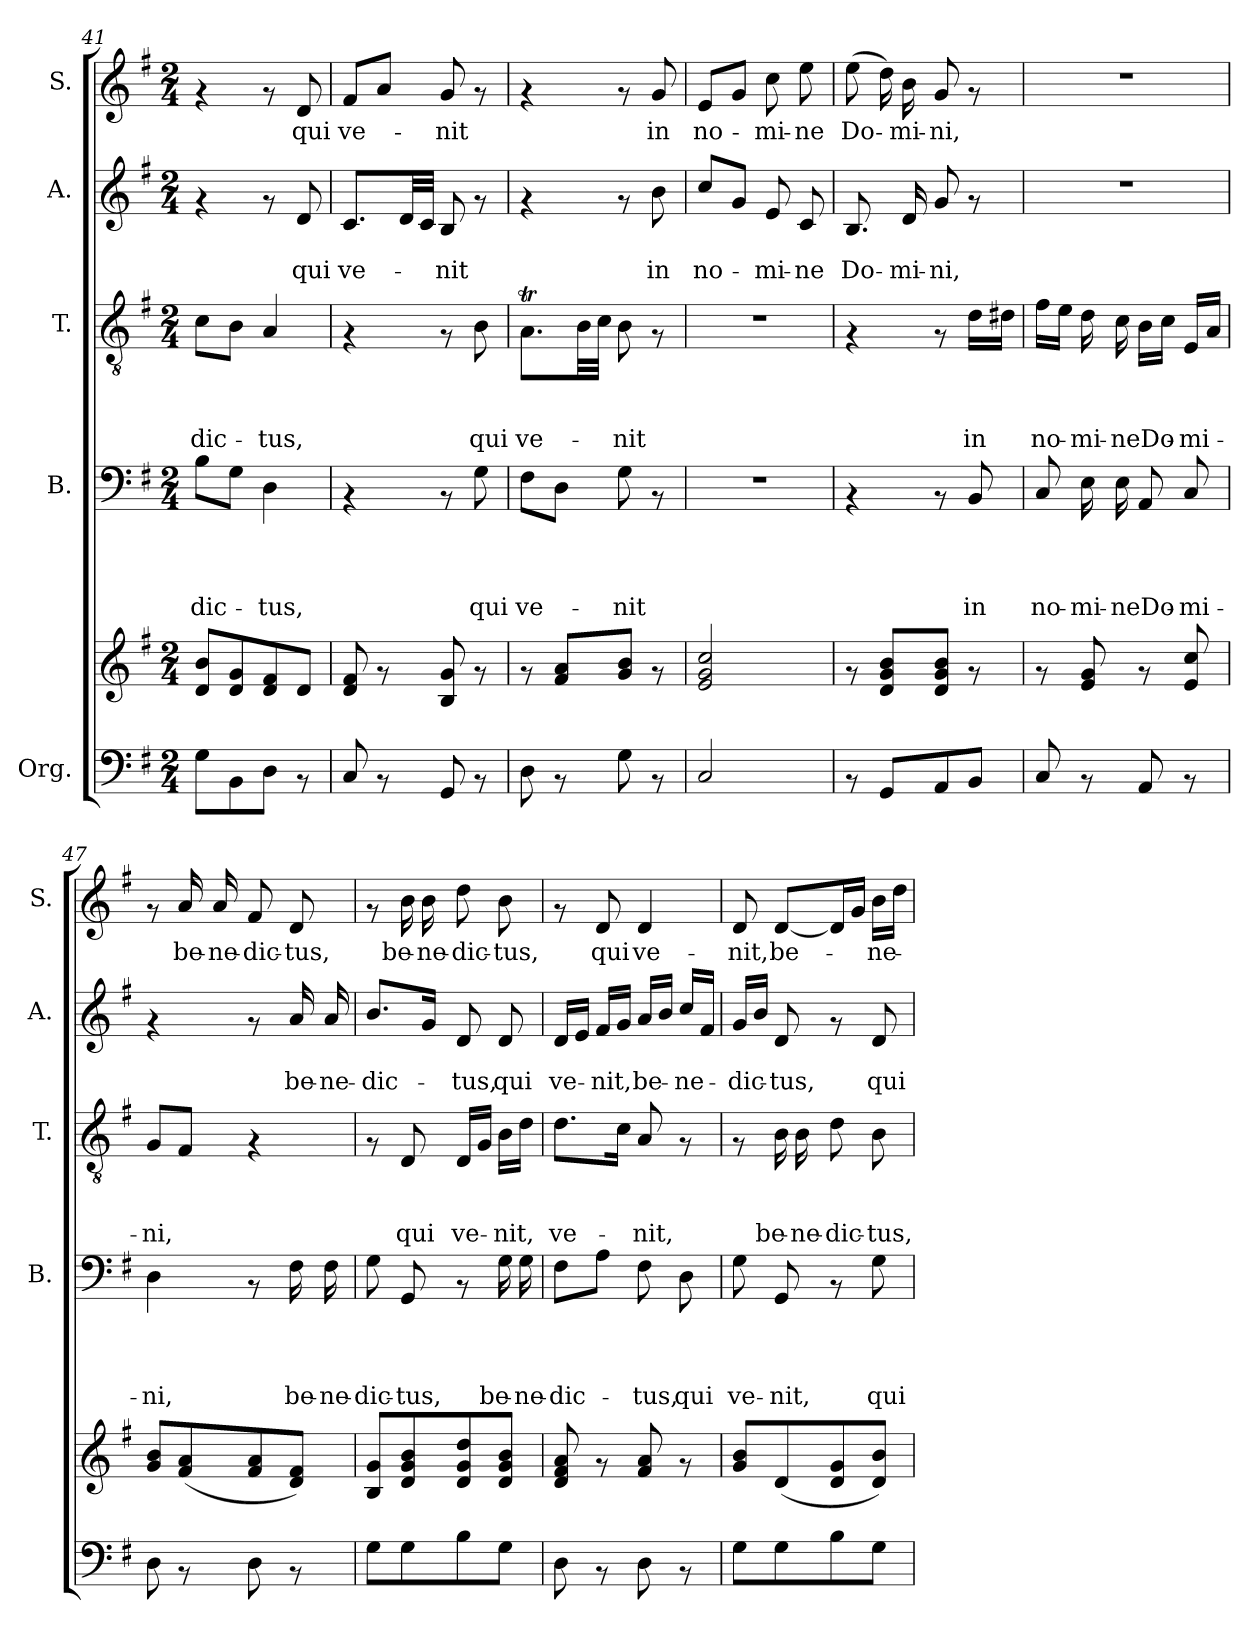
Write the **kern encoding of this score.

**kern	**kern	**kern	**text	**text	**text	**text	**kern	**text	**text	**text	**kern	**text	**text	**kern	**text
*part5	*part5	*part4	*part4	*part4	*part4	*part4	*part3	*part3	*part3	*part3	*part2	*part2	*part2	*part1	*part1
*staff6	*staff5	*staff4	*staff4	*staff4	*staff4	*staff4	*staff3	*staff3	*staff3	*staff3	*staff2	*staff2	*staff2	*staff1	*staff1
*I"Org.	*	*I"B.	*	*	*	*	*I"T.	*	*	*	*I"A.	*	*	*I"S.	*
*	*	*I'B.	*	*	*	*	*I'T.	*	*	*	*I'A.	*	*	*I'S.	*
!!LO:LB:g=z
*clefF4	*clefG2	*clefF4	*	*	*	*	*clefGv2	*	*	*	*clefG2	*	*	*clefG2	*
*k[f#]	*k[f#]	*k[f#]	*	*	*	*	*k[f#]	*	*	*	*k[f#]	*	*	*k[f#]	*
*G:	*G:	*G:	*	*	*	*	*G:	*	*	*	*G:	*	*	*G:	*
*M2/4	*M2/4	*M2/4	*	*	*	*	*M2/4	*	*	*	*M2/4	*	*	*M2/4	*
=41	=41	=41	=41	=41	=41	=41	=41	=41	=41	=41	=41	=41	=41	=41	=41
!	!	!	!	!	!	!LO:LY:b	!	!	!	!LO:LY:b	!	!	!	!	!
8G\L	8d/ 8b/L	8B\L	.	.	.	-dic-	8c\L	.	.	-dic-	4rf	.	.	4rf	.
8BB\	8d/ 8g/	8G\J	.	.	.	.	8B\J	.	.	.	.	.	.	.	.
!	!	!	!	!	!	!LO:LY:b	!	!	!	!LO:LY:b	!	!	!	!	!
8D\J	8d/ 8f#/	4D\	.	.	.	-tus,	4A/	.	.	-tus,	8rf	.	.	8rf	.
!	!	!	!	!	!	!	!	!	!	!	!	!	!LO:LY:b	!	!LO:LY:b
8rAA	8d/J	.	.	.	.	.	.	.	.	.	8d/	.	qui	8d/	qui
=42	=42	=42	=42	=42	=42	=42	=42	=42	=42	=42	=42	=42	=42	=42	=42
!	!	!	!	!	!	!	!	!	!	!	!	!	!LO:LY:b	!	!LO:LY:b
8C/	8d/ 8f#/	4rAA	.	.	.	.	4rF	.	.	.	8.c/L	.	ve-	8f#/L	ve-
8rAA	8rf	.	.	.	.	.	.	.	.	.	.	.	.	8a/J	.
.	.	.	.	.	.	.	.	.	.	.	32d/LL	.	.	.	.
.	.	.	.	.	.	.	.	.	.	.	32c/JJJ	.	.	.	.
!	!	!	!	!	!	!	!	!	!	!	!	!	!LO:LY:b	!	!LO:LY:b
8GG/	8B/ 8g/	8rAA	.	.	.	.	8rF	.	.	.	8B/	.	-nit	8g/	-nit
!	!	!	!	!	!	!LO:LY:b	!	!	!	!LO:LY:b	!	!	!	!	!
8rAA	8rf	8G\	.	.	.	qui	8B\	.	.	qui	8rf	.	.	8rf	.
=43	=43	=43	=43	=43	=43	=43	=43	=43	=43	=43	=43	=43	=43	=43	=43
!	!	!	!	!	!	!LO:LY:b	!	!	!	!LO:LY:b	!	!	!	!	!
8D\	8rf	8F#\L	.	.	.	ve-	8.AT\L	.	.	ve-	4rf	.	.	4rf	.
8rAA	8f#/ 8a/L	8D\J	.	.	.	.	.	.	.	.	.	.	.	.	.
.	.	.	.	.	.	.	32B\LL	.	.	.	.	.	.	.	.
.	.	.	.	.	.	.	32c\JJJ	.	.	.	.	.	.	.	.
!	!	!	!	!	!	!LO:LY:b	!	!	!	!LO:LY:b	!	!	!	!	!
8G\	8g/ 8b/J	8G\	.	.	.	-nit	8B\	.	.	-nit	8rf	.	.	8rf	.
!	!	!	!	!	!	!	!	!	!	!	!	!	!LO:LY:b	!	!LO:LY:b
8rAA	8rf	8rAA	.	.	.	.	8rF	.	.	.	8b\	.	in	8g/	in
=44	=44	=44	=44	=44	=44	=44	=44	=44	=44	=44	=44	=44	=44	=44	=44
!	!	!	!	!	!	!	!	!	!	!	!	!	!LO:LY:b	!	!LO:LY:b
2C/	2e/ 2g/ 2cc/	2r	.	.	.	.	2r	.	.	.	8cc/L	.	no-	8e/L	no-
.	.	.	.	.	.	.	.	.	.	.	8g/J	.	.	8g/J	.
!	!	!	!	!	!	!	!	!	!	!	!	!	!LO:LY:b	!	!LO:LY:b
.	.	.	.	.	.	.	.	.	.	.	8e/	.	-mi-	8cc\	-mi-
!	!	!	!	!	!	!	!	!	!	!	!	!	!LO:LY:b	!	!LO:LY:b
.	.	.	.	.	.	.	.	.	.	.	8c/	.	-ne	8ee\	-ne
=45	=45	=45	=45	=45	=45	=45	=45	=45	=45	=45	=45	=45	=45	=45	=45
!	!	!	!	!	!	!	!	!	!	!	!	!	!LO:LY:b	!	!LO:LY:b
8rAA	8rf	4rAA	.	.	.	.	4rF	.	.	.	8.B/	.	Do-	(>8ee\	Do-
8GG/L	8d/ 8g/ 8b/L	.	.	.	.	.	.	.	.	.	.	.	.	16dd\)	.
!	!	!	!	!	!	!	!	!	!	!	!	!	!LO:LY:b	!	!LO:LY:b
.	.	.	.	.	.	.	.	.	.	.	16d/	.	-mi-	16b\	-mi-
!	!	!	!	!	!	!	!	!	!	!	!	!	!LO:LY:b	!	!LO:LY:b
8AA/	8d/ 8g/ 8b/J	8rAA	.	.	.	.	8rF	.	.	.	8g/	.	-ni,	8g/	-ni,
!	!	!	!	!	!	!LO:LY:b	!	!	!	!LO:LY:b	!	!	!	!	!
8BB/J	8rf	8BB/	.	.	.	in	16d\LL	.	.	in	8rf	.	.	8rf	.
.	.	.	.	.	.	.	16d#X\JJ	.	.	.	.	.	.	.	.
=46	=46	=46	=46	=46	=46	=46	=46	=46	=46	=46	=46	=46	=46	=46	=46
!	!	!	!	!	!	!LO:LY:b	!	!	!	!LO:LY:b	!	!	!	!	!
8C/	8rf	8C/	.	.	.	no-	16f#\LL	.	.	no-	2r	.	.	2r	.
.	.	.	.	.	.	.	16e\JJ	.	.	.	.	.	.	.	.
!	!	!	!	!	!	!LO:LY:b	!	!	!	!LO:LY:b	!	!	!	!	!
8rAA	8e/ 8g/	16E\	.	.	.	-mi-	16d\	.	.	-mi-	.	.	.	.	.
!	!	!	!	!	!	!LO:LY:b	!	!	!	!LO:LY:b	!	!	!	!	!
.	.	16E\	.	.	.	-neDo-	16c\	.	.	-neDo-	.	.	.	.	.
8AA/	8rf	8AA/	.	.	.	.	16B\LL	.	.	.	.	.	.	.	.
.	.	.	.	.	.	.	16c\JJ	.	.	.	.	.	.	.	.
!	!	!	!	!	!	!LO:LY:b	!	!	!	!LO:LY:b	!	!	!	!	!
8rAA	8e/ 8cc/	8C/	.	.	.	-mi-	16E/LL	.	.	-mi-	.	.	.	.	.
.	.	.	.	.	.	.	16A/JJ	.	.	.	.	.	.	.	.
=47	=47	=47	=47	=47	=47	=47	=47	=47	=47	=47	=47	=47	=47	=47	=47
!	!	!	!	!	!	!LO:LY:b	!	!	!	!LO:LY:b	!	!	!	!	!
8D\	8g/ 8b/L	4D\	.	.	.	-ni,	8G/L	.	.	-ni,	4rf	.	.	8rf	.
!	!	!	!	!	!	!	!	!	!	!	!	!	!	!	!LO:LY:b
8rAA	(<8f#/ 8a/	.	.	.	.	.	8F#/J	.	.	.	.	.	.	16a/	be-
!	!	!	!	!	!	!	!	!	!	!	!	!	!	!	!LO:LY:b
.	.	.	.	.	.	.	.	.	.	.	.	.	.	16a/	-ne-
!	!	!	!	!	!	!	!	!	!	!	!	!	!	!	!LO:LY:b
8D\	8f#/ 8a/	8rAA	.	.	.	.	4rF	.	.	.	8rf	.	.	8f#/	-dic-
!	!	!	!	!	!	!LO:LY:b	!	!	!	!	!	!	!LO:LY:b	!	!LO:LY:b
8rAA	8d/ 8f#/J)	16F#\	.	.	.	be-	.	.	.	.	16a/	.	be-	8d/	-tus,
!	!	!	!	!	!	!LO:LY:b	!	!	!	!	!	!	!LO:LY:b	!	!
.	.	16F#\	.	.	.	-ne-	.	.	.	.	16a/	.	-ne-	.	.
=48	=48	=48	=48	=48	=48	=48	=48	=48	=48	=48	=48	=48	=48	=48	=48
!	!	!	!	!	!	!LO:LY:b	!	!	!	!	!	!	!LO:LY:b	!	!
8G\L	8B/ 8g/L	8G\	.	.	.	-dic-	8rF	.	.	.	8.b/L	.	-dic-	8rf	.
!	!	!	!	!	!	!LO:LY:b	!	!	!	!LO:LY:b	!	!	!	!	!LO:LY:b
8G\	8d/ 8g/ 8b/	8GG/	.	.	.	-tus,	8D/	.	.	qui	.	.	.	16b\	be-
!	!	!	!	!	!	!	!	!	!	!	!	!	!	!	!LO:LY:b
.	.	.	.	.	.	.	.	.	.	.	16g/Jk	.	.	16b\	-ne-
!	!	!	!	!	!	!	!	!	!	!LO:LY:b	!	!	!LO:LY:b	!	!LO:LY:b
8B\	8d/ 8g/ 8dd/	8rAA	.	.	.	.	16D/LL	.	.	ve-	8d/	.	-tus,	8dd\	-dic-
.	.	.	.	.	.	.	16G/JJ	.	.	.	.	.	.	.	.
!	!	!	!	!	!	!LO:LY:b	!	!	!	!LO:LY:b	!	!	!LO:LY:b	!	!LO:LY:b
8G\J	8d/ 8g/ 8b/J	16G\	.	.	.	be-	16B\LL	.	.	-nit,	8d/	.	qui	8b\	-tus,
!	!	!	!	!	!	!LO:LY:b	!	!	!	!	!	!	!	!	!
.	.	16G\	.	.	.	-ne-	16d\JJ	.	.	.	.	.	.	.	.
=49	=49	=49	=49	=49	=49	=49	=49	=49	=49	=49	=49	=49	=49	=49	=49
!	!	!	!	!	!	!LO:LY:b	!	!	!	!LO:LY:b	!	!	!LO:LY:b	!	!
8D\	8d/ 8f#/ 8a/	8F#\L	.	.	.	-dic-	8.d\L	.	.	ve-	16d/LL	.	ve-	8rf	.
.	.	.	.	.	.	.	.	.	.	.	16e/JJ	.	.	.	.
!	!	!	!	!	!	!	!	!	!	!	!	!	!LO:LY:b	!	!LO:LY:b
8rAA	8rf	8A\J	.	.	.	.	.	.	.	.	16f#/LL	.	-nit,	8d/	qui
.	.	.	.	.	.	.	16c\Jk	.	.	.	16g/JJ	.	.	.	.
!	!	!	!	!	!	!LO:LY:b	!	!	!	!LO:LY:b	!	!	!LO:LY:b	!	!LO:LY:b
8D\	8f#/ 8a/	8F#\	.	.	.	-tus,	8A/	.	.	-nit,	16a/LL	.	be-	4d/	ve-
.	.	.	.	.	.	.	.	.	.	.	16b/JJ	.	.	.	.
!	!	!	!	!	!	!LO:LY:b	!	!	!	!	!	!	!LO:LY:b	!	!
8rAA	8rf	8D\	.	.	.	qui	8rF	.	.	.	16cc/LL	.	-ne-	.	.
.	.	.	.	.	.	.	.	.	.	.	16f#/JJ	.	.	.	.
!!LO:PB:g=z
=50	=50	=50	=50	=50	=50	=50	=50	=50	=50	=50	=50	=50	=50	=50	=50
!	!	!	!	!	!	!LO:LY:b	!	!	!	!	!	!	!LO:LY:b	!	!LO:LY:b
8G\L	8g/ 8b/L	8G\	.	.	.	ve-	8rF	.	.	.	16g/LL	.	-dic-	8d/	-nit,
.	.	.	.	.	.	.	.	.	.	.	16b/JJ	.	.	.	.
!	!	!	!	!	!	!LO:LY:b	!	!	!	!LO:LY:b	!	!	!LO:LY:b	!	!LO:LY:b
8G\	(<8d/	8GG/	.	.	.	-nit,	16B\	.	.	be-	8d/	.	-tus,	[<8d/L	be-
!	!	!	!	!	!	!	!	!	!	!LO:LY:b	!	!	!	!	!
.	.	.	.	.	.	.	16B\	.	.	-ne-	.	.	.	.	.
!	!	!	!	!	!	!	!	!	!	!LO:LY:b	!	!	!	!	!
8B\	8d/ 8g/	8rAA	.	.	.	.	8d\	.	.	-dic-	8rf	.	.	16d/L]	.
.	.	.	.	.	.	.	.	.	.	.	.	.	.	16g/JJ	.
!	!	!	!	!	!	!LO:LY:b	!	!	!	!LO:LY:b	!	!	!LO:LY:b	!	!LO:LY:b
8G\J	8d/ 8b/J)	8G\	.	.	.	qui	8B\	.	.	-tus,	8d/	.	qui	16b\LL	-ne-
.	.	.	.	.	.	.	.	.	.	.	.	.	.	16dd\JJ	.
=	=	=	=	=	=	=	=	=	=	=	=	=	=	=	=
*-	*-	*-	*-	*-	*-	*-	*-	*-	*-	*-	*-	*-	*-	*-	*-
